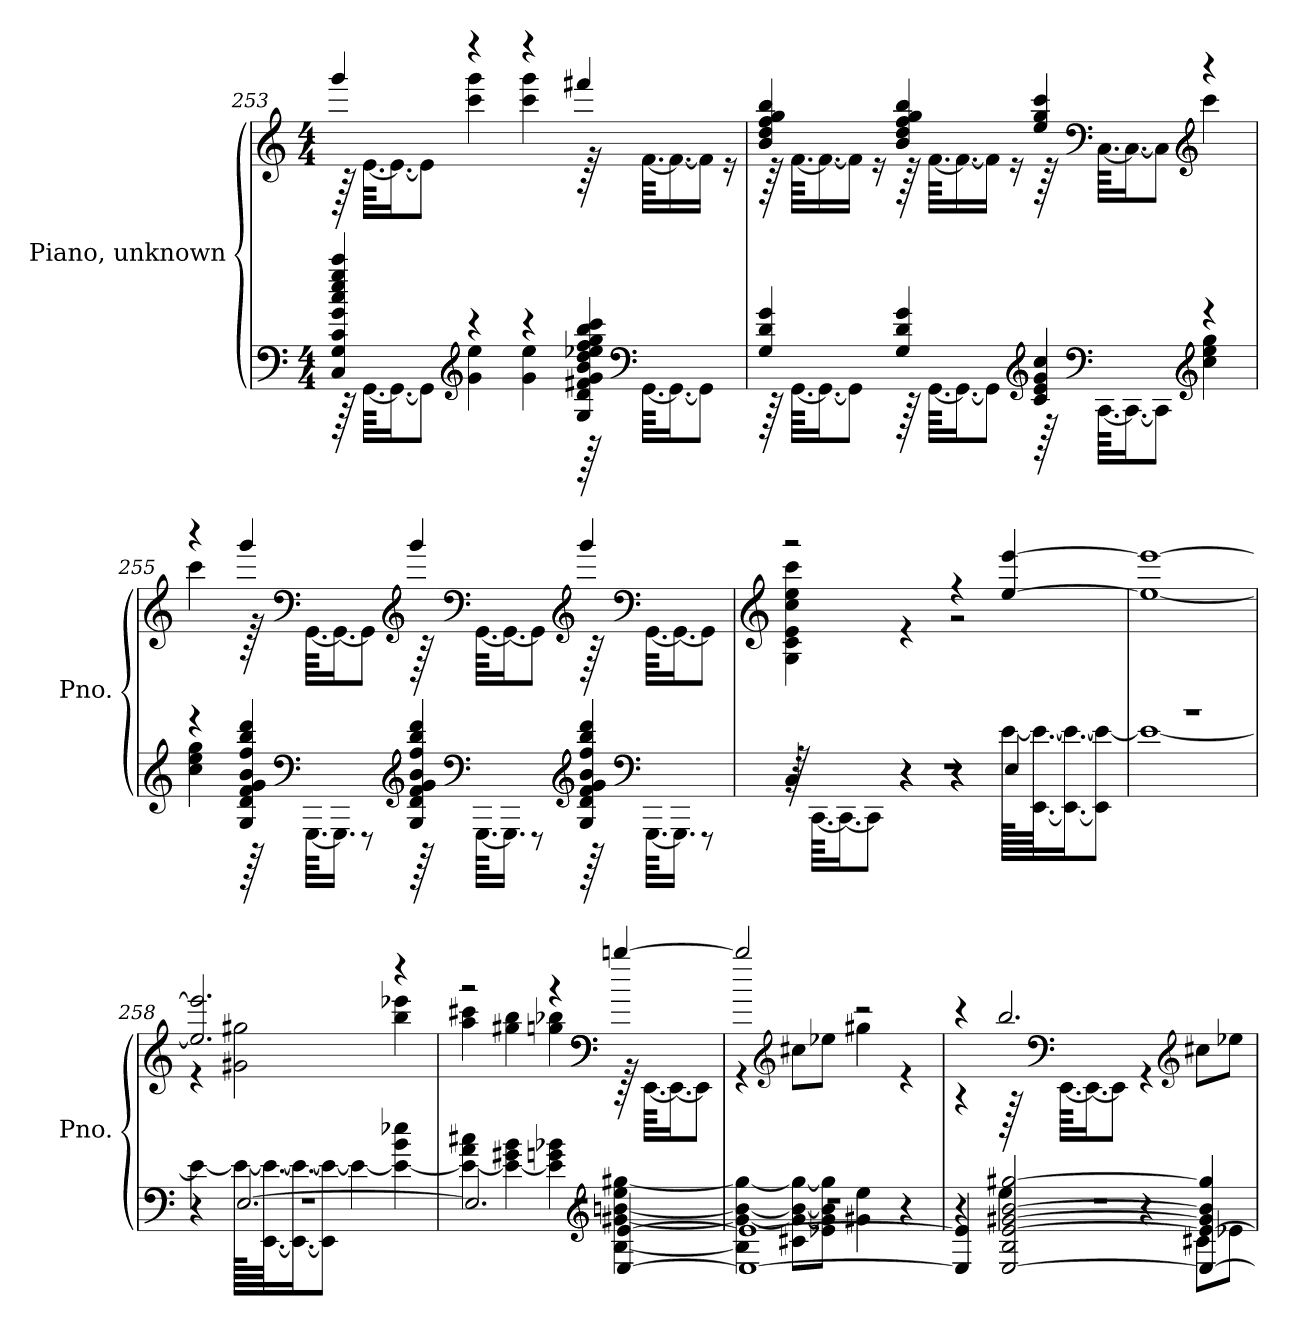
**kern	**kern
*part1	*part1
*staff2	*staff1
*I"Piano, unknown	*
*I'Pno.	*
!!LO:LB:g=z
*clefF4	*clefG2
*k[]	*k[]
*M4/4	*M4/4
=253	=253
*^	*^
4C/ 4G/ 4c/ 4g/ 4cc/ 4ee/ 4gg/ 4ccc/	128r	4ggg/	128r
.	[64.GG\KKLL	.	[64.e\KKLL
.	16.GG\J_	.	16.e\J_
.	8GG\J]	.	8e\J]
*clefG2	*	*	*
4r	4g\ 4ee\	4r	4ccc\ 4ggg\
4r	4g\ 4ee\	4r	4ccc\ 4ggg\
4G/ 4d/ 4f#X/ 4g/ 4b/ 4dd/ 4ee-X/ 4ff/ 4gg/ 4bb/ 4ccc/	128r	4fff#X/	128r
*clefF4	*	*	*
.	[64.GG\KKLL	.	[64.f\KKLL
.	16.GG\J_	.	16.f\_
.	8GG\J]	.	16f\JJ]
.	.	.	16r
!!LO:PB:g=z	!!
=254	=254	=254	=254
4G/ 4d/ 4g/	128r	4b/ 4dd/ 4ff/ 4gg/ 4bb/	128r
.	[64.GG\KKLL	.	[64.f\KKLL
.	16.GG\J_	.	16.f\_
.	8GG\J]	.	16f\JJ]
.	.	.	16r
4G/ 4d/ 4g/	128r	4b/ 4dd/ 4ff/ 4gg/ 4bb/	128r
.	[64.GG\KKLL	.	[64.f\KKLL
.	16.GG\J_	.	16.f\_
.	8GG\J]	.	16f\JJ]
.	.	.	16r
*clefG2	*	*	*
4c/ 4e/ 4g/ 4cc/	128r	4ee/ 4gg/ 4ccc/	128r
*clefF4	*	*clefF4	*
.	[64.CC\KKLL	.	[64.C\KKLL
.	16.CC\J_	.	16.C\J_
.	8CC\J]	.	8C\J]
*clefG2	*	*clefG2	*
4r	4cc\ 4ee\ 4gg\	4r	4ccc\
!!LO:LB:g=z	!!
=255	=255	=255	=255
4r	4cc\ 4ee\ 4gg\	4r	4ccc\
4G/ 4d/ 4f/ 4g/ 4b/ 4ff/ 4bb/ 4ddd/	128r	4ggg/	128r
*clefF4	*	*clefF4	*
.	[64.GGG\KKLL	.	[64.GG\KKLL
.	16.GGG\JJ]	.	16.GG\J_
.	8r	.	8GG\J]
*clefG2	*	*clefG2	*
4G/ 4d/ 4f/ 4g/ 4b/ 4ff/ 4bb/ 4ddd/	128r	4ggg/	128r
*clefF4	*	*clefF4	*
.	[64.GGG\KKLL	.	[64.GG\KKLL
.	16.GGG\JJ]	.	16.GG\J_
.	8r	.	8GG\J]
*clefG2	*	*clefG2	*
4G/ 4d/ 4f/ 4g/ 4b/ 4ff/ 4bb/ 4ddd/	128r	4ggg/	128r
*clefF4	*	*clefF4	*
.	[64.GGG\KKLL	.	[64.GG\KKLL
.	16.GGG\JJ]	.	16.GG\J_
.	8r	.	8GG\J]
*v	*v	*	*
!!LO:LB:g=z	!!
=256	=256	=256
*	*clefG2	*
*^	*	*
*	*^	*	*
1r	128r	4C/	2r	4G\ 4c\ 4e\ 4cc\ 4ee\ 4ccc\
.	[64.CC\KKLL	.	.	.
.	16.CC\J_	.	.	.
.	8CC\J]	.	.	.
.	4r	4r	.	4r
.	4r	4r	4r	2r
.	[128e\KLLLL	4E/	[4ee/ [4eee/	.
.	[64.EE\ 64.e\_JJ	.	.	.
.	16.EE\_ 16.e\_J	.	.	.
.	8EE\] 8e\_J	.	.	.
*	*v	*v	*	*
*	*	*v	*v
=257	=257	=257
1r	1e_	1ee_ 1eee_
=258	=258	=258
*	*^	*^
1r	4e\_	4r	2.ee/] 2.eee/]	4r
.	128e\KLLLL_	[2.E/	.	2g#X\ 2gg#X\
.	[64.EE\ 64.e\_JJ	.	.	.
.	16.EE\_ 16.e\_J	.	.	.
.	8EE\] 8e\_J	.	.	.
.	4e\_	.	.	.
.	4e\_ 4b\ 4ee-X\	.	4r	4bb\ 4eee-X\
!!LO:LB:g=z	!!
=259	=259	=259	=259	=259
1r	4e\_ 4a\ 4cc#X\	2.E/]	2r	4aa\ 4ccc#X\
.	4e\_ 4g#X\ 4b\	.	.	4gg#X\ 4bb\
.	4e\] 4gn\ 4b-X\	.	4r	4ggn\ 4bb-X\
*clefG2	*	*	*clefF4	*
.	[4B\ [4g#X\ [4bn\ 4ee\ [4gg#X\	[4E/ [4e/	[4bbn/	128r
.	.	.	.	[64.EE\KKLL
.	.	.	.	16.EE\J_
.	.	.	.	8EE\J]
=260	=260	=260	=260	=260
1r	4B\] 4g#\_ 4b\_ 4gg#\_	1E_ 1e_	2bb/]	4r
*	*	*	*clefG2	*
.	8c#X\ 8g#\_ 8b\_ 8gg#\_L	.	.	8cc#X\L
.	8e-X\ 8g#\] 8b\] 8gg#\]J	.	.	8ee-X\J
.	4g#X\ 4ee\	.	2r	4gg#X\
.	4r	.	.	4r
=261	=261	=261	=261	=261
1r	4r	4E/] 4e/]	4r	4r
.	4ee\	[2E/ 2B/ [2e/ [2g#X/ [2b/ [2gg#X/	2.bb/	128r
*	*	*	*clefF4	*
.	.	.	.	[64.EE\KKLL
.	.	.	.	16.EE\J_
.	.	.	.	8EE\J]
.	4r	.	.	4r
*	*	*	*clefG2	*
.	8c#X\L	4E/_ 4e/_ 4g#/] 4b/] 4gg#/]	.	8cc#X\L
.	8e-X\J	.	.	8ee-X\J
*v	*v	*v	*	*
*	*v	*v
=	=
*-	*-
